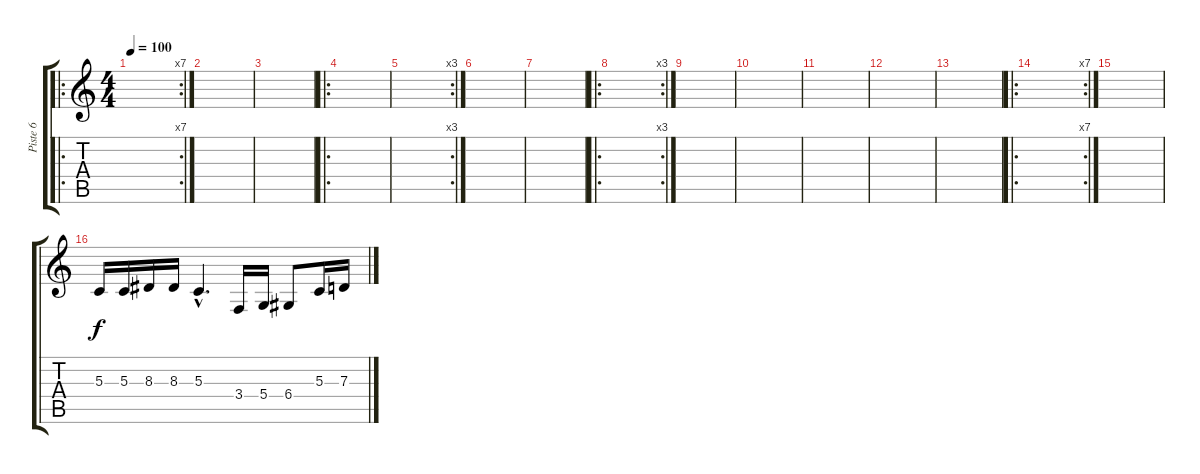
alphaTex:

\track ("Piste 6" "Piste 6") {instrument tenorsax}
\staff {score tabs}
\tuning (E4 B3 G3 D3 A2 E2) {hide}
\ro
\rc 7
\ts (4 4)
\tempo 100
\clef g2
\ks c
|
|
|
\ro
|
\rc 3
|
|
|
\ro
\rc 3
|
|
|
|
|
|
\ro
\rc 7
|
|
5.3.16 5.3.16 8.3.16 8.3.16 5.3{hac}.4{d} 3.4.16 5.4.16 6.4.8 5.3.16 7.3.16
